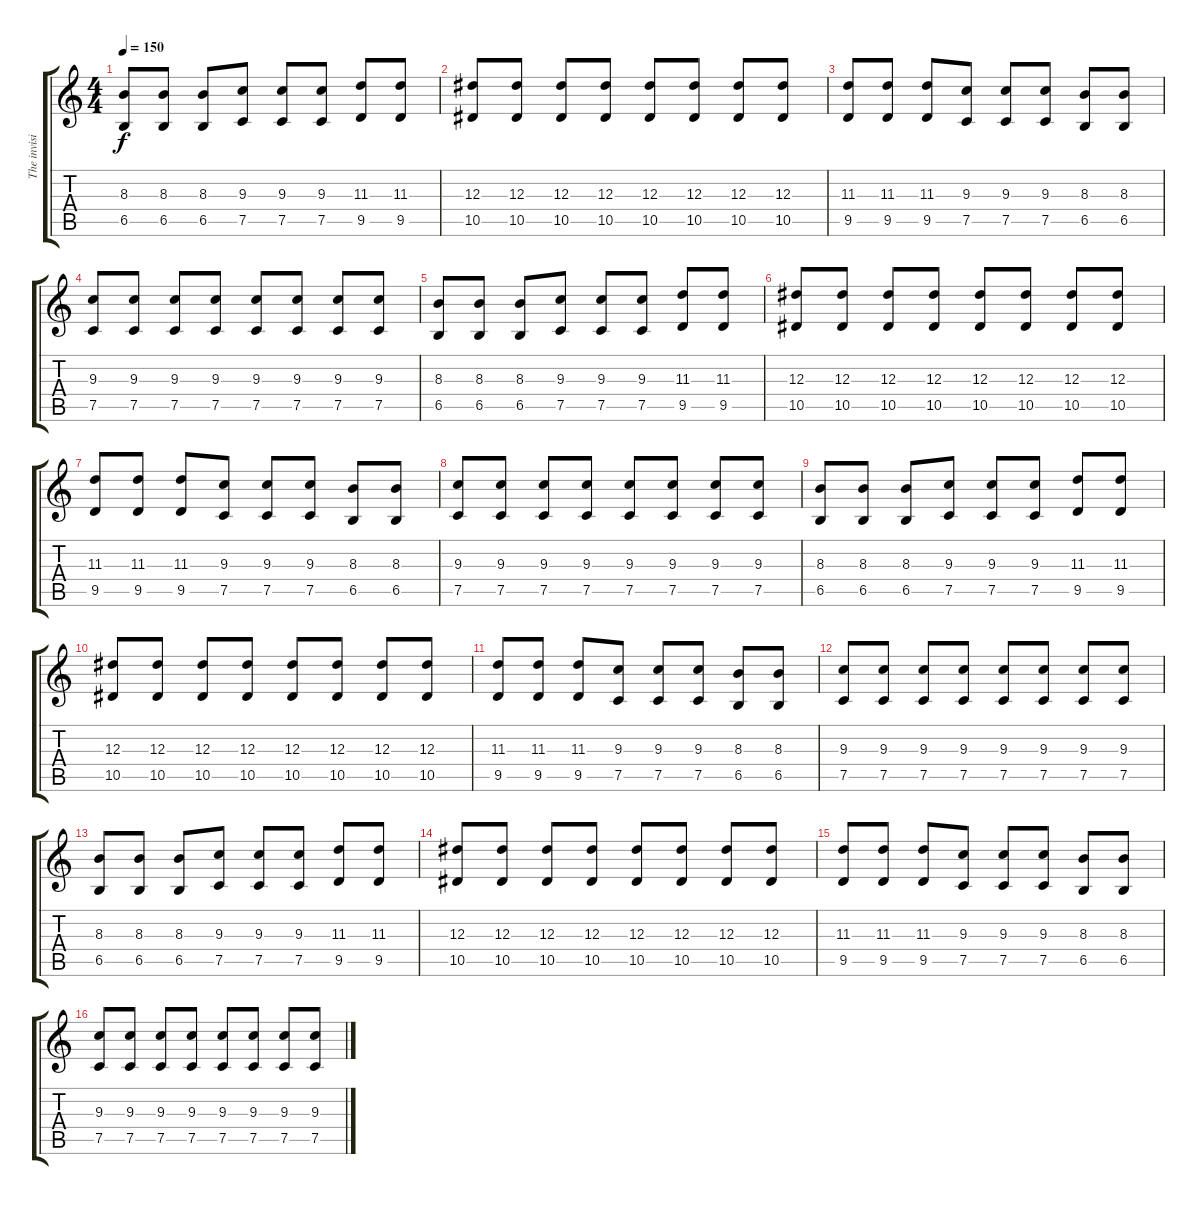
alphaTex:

\track ("The invisible third guitarist" "The invisi") {instrument distortionguitar}
\staff {score tabs}
\tuning (C4 G3 Eb3 Bb2 F2 C2) {hide}
\ts (4 4)
\tempo 150
\clef g2
\ks c
(8.3 6.5).8{dy f} (8.3 6.5).8 (8.3 6.5).8 (9.3 7.5).8 (9.3 7.5).8 (9.3 7.5).8 (11.3 9.5).8 (11.3 9.5).8 |
(12.3 10.5).8 (12.3 10.5).8 (12.3 10.5).8 (12.3 10.5).8 (12.3 10.5).8 (12.3 10.5).8 (12.3 10.5).8 (12.3 10.5).8 |
(11.3 9.5).8 (11.3 9.5).8 (11.3 9.5).8 (9.3 7.5).8 (9.3 7.5).8 (9.3 7.5).8 (8.3 6.5).8 (8.3 6.5).8 |
(9.3 7.5).8{balance 8} (9.3 7.5).8 (9.3 7.5).8 (9.3 7.5).8 (9.3 7.5).8 (9.3 7.5).8 (9.3 7.5).8 (9.3 7.5).8 |
(8.3 6.5).8 (8.3 6.5).8 (8.3 6.5).8 (9.3 7.5).8 (9.3 7.5).8 (9.3 7.5).8 (11.3 9.5).8 (11.3 9.5).8 |
(12.3 10.5).8 (12.3 10.5).8 (12.3 10.5).8 (12.3 10.5).8 (12.3 10.5).8 (12.3 10.5).8 (12.3 10.5).8 (12.3 10.5).8 |
(11.3 9.5).8 (11.3 9.5).8 (11.3 9.5).8 (9.3 7.5).8 (9.3 7.5).8 (9.3 7.5).8 (8.3 6.5).8 (8.3 6.5).8 |
(9.3 7.5).8{balance 8} (9.3 7.5).8 (9.3 7.5).8 (9.3 7.5).8 (9.3 7.5).8 (9.3 7.5).8 (9.3 7.5).8 (9.3 7.5).8 |
(8.3 6.5).8 (8.3 6.5).8 (8.3 6.5).8 (9.3 7.5).8 (9.3 7.5).8 (9.3 7.5).8 (11.3 9.5).8 (11.3 9.5).8 |
(12.3 10.5).8 (12.3 10.5).8 (12.3 10.5).8 (12.3 10.5).8 (12.3 10.5).8 (12.3 10.5).8 (12.3 10.5).8 (12.3 10.5).8 |
(11.3 9.5).8 (11.3 9.5).8 (11.3 9.5).8 (9.3 7.5).8 (9.3 7.5).8 (9.3 7.5).8 (8.3 6.5).8 (8.3 6.5).8 |
(9.3 7.5).8{balance 8} (9.3 7.5).8 (9.3 7.5).8 (9.3 7.5).8 (9.3 7.5).8 (9.3 7.5).8 (9.3 7.5).8 (9.3 7.5).8 |
(8.3 6.5).8 (8.3 6.5).8 (8.3 6.5).8 (9.3 7.5).8 (9.3 7.5).8 (9.3 7.5).8 (11.3 9.5).8 (11.3 9.5).8 |
(12.3 10.5).8 (12.3 10.5).8 (12.3 10.5).8 (12.3 10.5).8 (12.3 10.5).8 (12.3 10.5).8 (12.3 10.5).8 (12.3 10.5).8 |
(11.3 9.5).8 (11.3 9.5).8 (11.3 9.5).8 (9.3 7.5).8 (9.3 7.5).8 (9.3 7.5).8 (8.3 6.5).8 (8.3 6.5).8 |
(9.3 7.5).8{volume 16} (9.3 7.5).8 (9.3 7.5).8 (9.3 7.5).8 (9.3 7.5).8 (9.3 7.5).8 (9.3 7.5).8 (9.3 7.5).8
